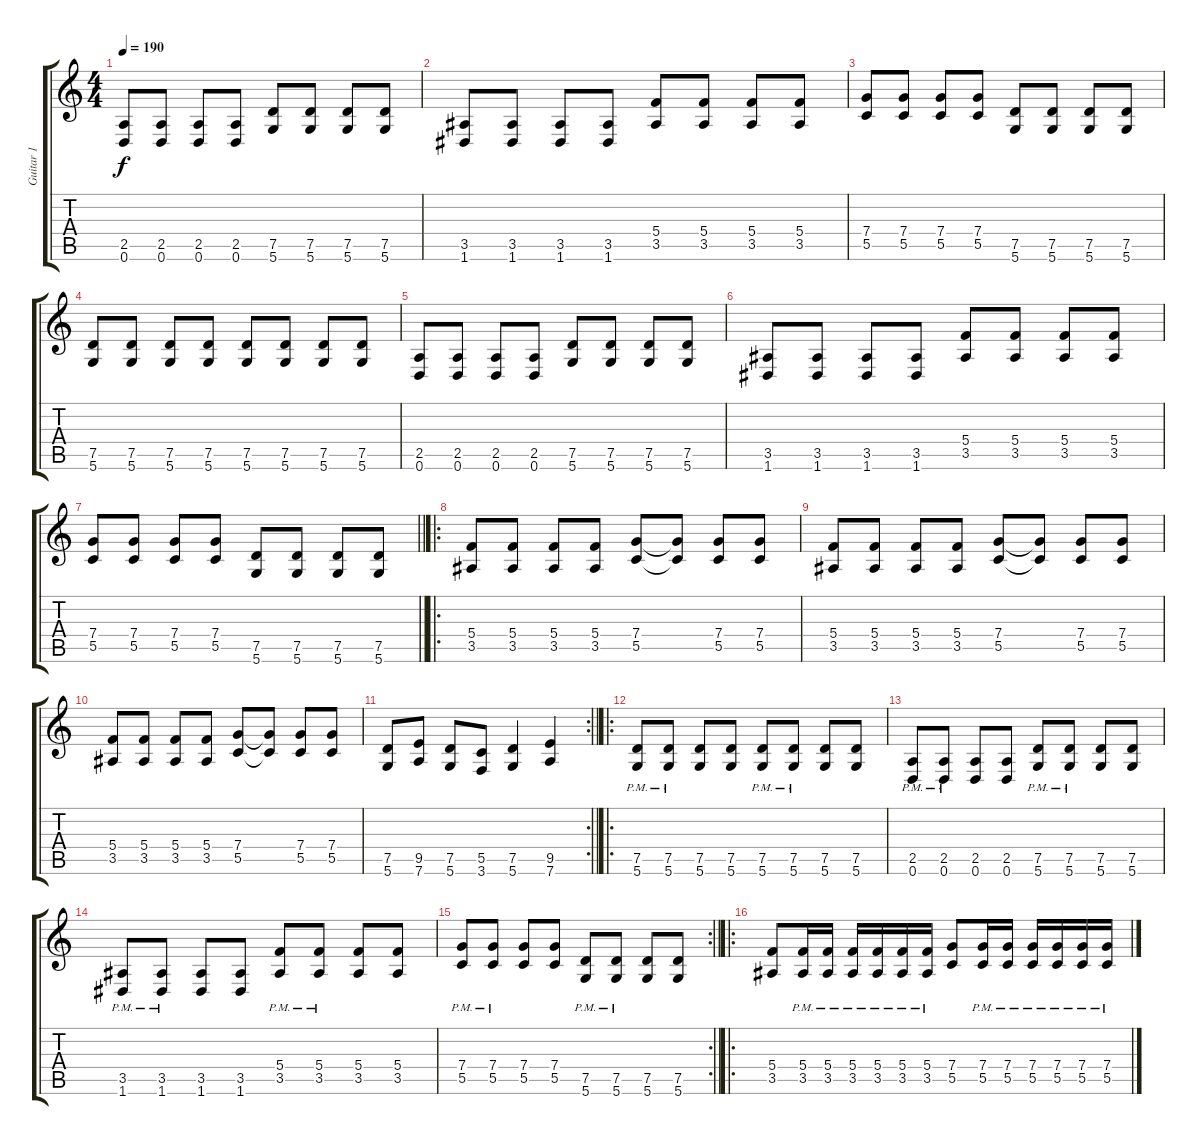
\track ("Guitar 1" "Guitar 1") {instrument distortionguitar}
\staff {score tabs}
\tuning (D4 A3 F3 C3 G2 D2) {hide}
\ts (4 4)
\tempo 190
\clef g2
\ks c
(2.5 0.6).8{dy f} (2.5 0.6).8 (2.5 0.6).8 (2.5 0.6).8 (7.5 5.6).8 (7.5 5.6).8 (7.5 5.6).8 (7.5 5.6).8 |
(3.5 1.6).8 (3.5 1.6).8 (3.5 1.6).8 (3.5 1.6).8 (5.4 3.5).8 (5.4 3.5).8 (5.4 3.5).8 (5.4 3.5).8 |
(7.4 5.5).8 (7.4 5.5).8 (7.4 5.5).8 (7.4 5.5).8 (7.5 5.6).8 (7.5 5.6).8 (7.5 5.6).8 (7.5 5.6).8 |
(7.5 5.6).8 (7.5 5.6).8 (7.5 5.6).8 (7.5 5.6).8 (7.5 5.6).8 (7.5 5.6).8 (7.5 5.6).8 (7.5 5.6).8 |
(2.5 0.6).8 (2.5 0.6).8 (2.5 0.6).8 (2.5 0.6).8 (7.5 5.6).8 (7.5 5.6).8 (7.5 5.6).8 (7.5 5.6).8 |
(3.5 1.6).8 (3.5 1.6).8 (3.5 1.6).8 (3.5 1.6).8 (5.4 3.5).8 (5.4 3.5).8 (5.4 3.5).8 (5.4 3.5).8 |
\barLineRight lightlight
(7.4 5.5).8 (7.4 5.5).8 (7.4 5.5).8 (7.4 5.5).8 (7.5 5.6).8 (7.5 5.6).8 (7.5 5.6).8 (7.5 5.6).8 |
\ro
\section ("" "")
(5.4 3.5).8 (5.4 3.5).8 (5.4 3.5).8 (5.4 3.5).8 (7.4 5.5).8 (7.4{t} 5.5{t}).8 (7.4 5.5).8 (7.4 5.5).8 |
(5.4 3.5).8 (5.4 3.5).8 (5.4 3.5).8 (5.4 3.5).8 (7.4 5.5).8 (7.4{t} 5.5{t}).8 (7.4 5.5).8 (7.4 5.5).8 |
(5.4 3.5).8 (5.4 3.5).8 (5.4 3.5).8 (5.4 3.5).8 (7.4 5.5).8 (7.4{t} 5.5{t}).8 (7.4 5.5).8 (7.4 5.5).8 |
\rc 2
\barLineRight lightlight
(7.5 5.6).8 (9.5 7.6).8 (7.5 5.6).8 (5.5 3.6).8 (7.5 5.6).4 (9.5 7.6).4 |
\ro
\section ("" "")
(7.5{pm} 5.6{pm}).8 (7.5{pm} 5.6{pm}).8 (7.5 5.6).8 (7.5 5.6).8 (7.5{pm} 5.6{pm}).8 (7.5{pm} 5.6{pm}).8 (7.5 5.6).8 (7.5 5.6).8 |
(2.5{pm} 0.6{pm}).8 (2.5{pm} 0.6{pm}).8 (2.5 0.6).8 (2.5 0.6).8 (7.5{pm} 5.6{pm}).8 (7.5{pm} 5.6{pm}).8 (7.5 5.6).8 (7.5 5.6).8 |
(3.5{pm} 1.6{pm}).8 (3.5{pm} 1.6{pm}).8 (3.5 1.6).8 (3.5 1.6).8 (5.4{pm} 3.5{pm}).8 (5.4{pm} 3.5{pm}).8 (5.4 3.5).8 (5.4 3.5).8 |
\rc 2
\barLineRight lightlight
(7.4{pm} 5.5{pm}).8 (7.4{pm} 5.5{pm}).8 (7.4 5.5).8 (7.4 5.5).8 (7.5{pm} 5.6{pm}).8 (7.5{pm} 5.6{pm}).8 (7.5 5.6).8 (7.5 5.6).8 |
\ro
\section ("" "")
(5.4 3.5).8 (5.4{pm} 3.5{pm}).16 (5.4{pm} 3.5{pm}).16 (5.4{pm} 3.5{pm}).16 (5.4{pm} 3.5{pm}).16 (5.4{pm} 3.5{pm}).16 (5.4{pm} 3.5{pm}).16 (7.4 5.5).8 (7.4{pm} 5.5{pm}).16 (7.4{pm} 5.5{pm}).16 (7.4{pm} 5.5{pm}).16 (7.4{pm} 5.5{pm}).16 (7.4{pm} 5.5{pm}).16 (7.4{pm} 5.5{pm}).16
